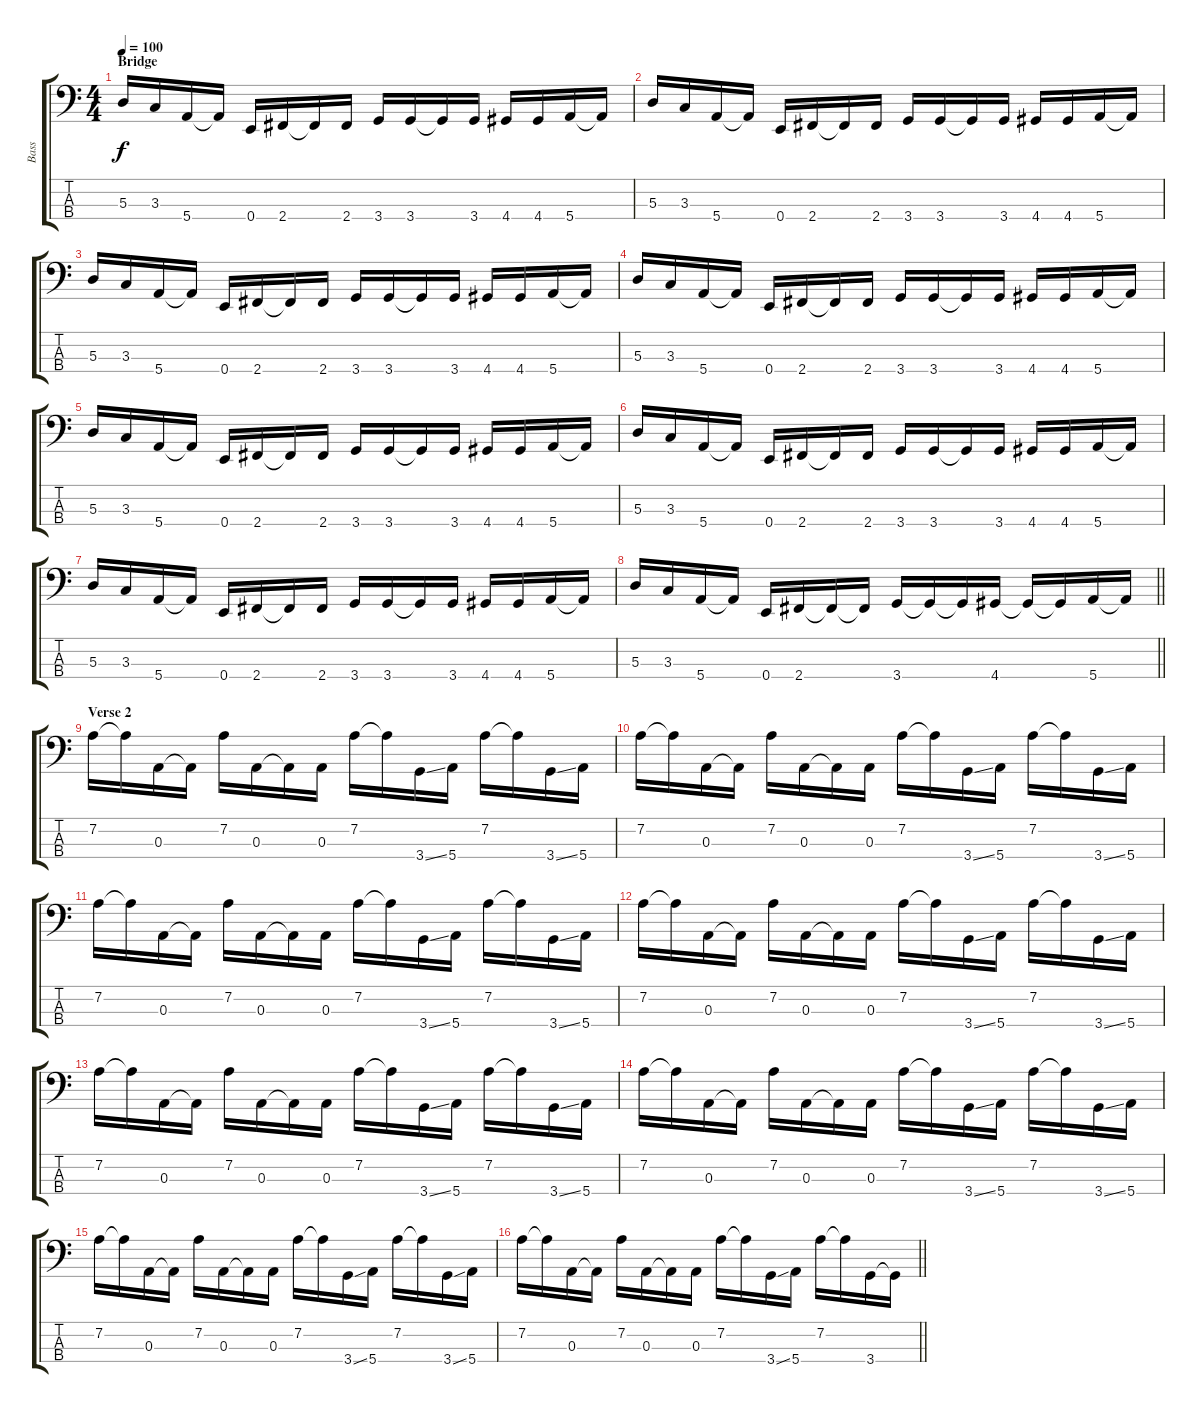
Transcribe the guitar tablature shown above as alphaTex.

\track ("Bass" "Bass") {instrument electricbassfinger}
\staff {score tabs}
\tuning (A2 D2 A1 E1) {hide}
\ts (4 4)
\section ("" "Bridge")
\tempo 100
\clef f4
\ks c
5.3.16{dy f} 3.3.16 5.4.16 5.4{t}.16 0.4.16 2.4.16 2.4{t}.16 2.4.16 3.4.16 3.4.16 3.4{t}.16 3.4.16 4.4.16 4.4.16 5.4.16 5.4{t}.16 |
5.3.16 3.3.16 5.4.16 5.4{t}.16 0.4.16 2.4.16 2.4{t}.16 2.4.16 3.4.16 3.4.16 3.4{t}.16 3.4.16 4.4.16 4.4.16 5.4.16 5.4{t}.16 |
5.3.16 3.3.16 5.4.16 5.4{t}.16 0.4.16 2.4.16 2.4{t}.16 2.4.16 3.4.16 3.4.16 3.4{t}.16 3.4.16 4.4.16 4.4.16 5.4.16 5.4{t}.16 |
5.3.16 3.3.16 5.4.16 5.4{t}.16 0.4.16 2.4.16 2.4{t}.16 2.4.16 3.4.16 3.4.16 3.4{t}.16 3.4.16 4.4.16 4.4.16 5.4.16 5.4{t}.16 |
5.3.16 3.3.16 5.4.16 5.4{t}.16 0.4.16 2.4.16 2.4{t}.16 2.4.16 3.4.16 3.4.16 3.4{t}.16 3.4.16 4.4.16 4.4.16 5.4.16 5.4{t}.16 |
5.3.16 3.3.16 5.4.16 5.4{t}.16 0.4.16 2.4.16 2.4{t}.16 2.4.16 3.4.16 3.4.16 3.4{t}.16 3.4.16 4.4.16 4.4.16 5.4.16 5.4{t}.16 |
5.3.16 3.3.16 5.4.16 5.4{t}.16 0.4.16 2.4.16 2.4{t}.16 2.4.16 3.4.16 3.4.16 3.4{t}.16 3.4.16 4.4.16 4.4.16 5.4.16 5.4{t}.16 |
\barLineRight lightlight
5.3.16 3.3.16 5.4.16 5.4{t}.16 0.4.16 2.4.16 2.4{t}.16 2.4{t}.16 3.4.16 3.4{t}.16 3.4{t}.16 4.4.16 4.4{t}.16 4.4{t}.16 5.4.16 5.4{t}.16 |
\section ("" "Verse 2")
7.2.16 7.2{t}.16 0.3.16 0.3{t}.16 7.2.16 0.3.16 0.3{t}.16 0.3.16 7.2.16 7.2{t}.16 3.4{ss}.16 5.4.16 7.2.16 7.2{t}.16 3.4{ss}.16 5.4.16 |
7.2.16 7.2{t}.16 0.3.16 0.3{t}.16 7.2.16 0.3.16 0.3{t}.16 0.3.16 7.2.16 7.2{t}.16 3.4{ss}.16 5.4.16 7.2.16 7.2{t}.16 3.4{ss}.16 5.4.16 |
7.2.16 7.2{t}.16 0.3.16 0.3{t}.16 7.2.16 0.3.16 0.3{t}.16 0.3.16 7.2.16 7.2{t}.16 3.4{ss}.16 5.4.16 7.2.16 7.2{t}.16 3.4{ss}.16 5.4.16 |
7.2.16 7.2{t}.16 0.3.16 0.3{t}.16 7.2.16 0.3.16 0.3{t}.16 0.3.16 7.2.16 7.2{t}.16 3.4{ss}.16 5.4.16 7.2.16 7.2{t}.16 3.4{ss}.16 5.4.16 |
7.2.16 7.2{t}.16 0.3.16 0.3{t}.16 7.2.16 0.3.16 0.3{t}.16 0.3.16 7.2.16 7.2{t}.16 3.4{ss}.16 5.4.16 7.2.16 7.2{t}.16 3.4{ss}.16 5.4.16 |
7.2.16 7.2{t}.16 0.3.16 0.3{t}.16 7.2.16 0.3.16 0.3{t}.16 0.3.16 7.2.16 7.2{t}.16 3.4{ss}.16 5.4.16 7.2.16 7.2{t}.16 3.4{ss}.16 5.4.16 |
7.2.16 7.2{t}.16 0.3.16 0.3{t}.16 7.2.16 0.3.16 0.3{t}.16 0.3.16 7.2.16 7.2{t}.16 3.4{ss}.16 5.4.16 7.2.16 7.2{t}.16 3.4{ss}.16 5.4.16 |
\barLineRight lightlight
7.2.16 7.2{t}.16 0.3.16 0.3{t}.16 7.2.16 0.3.16 0.3{t}.16 0.3.16 7.2.16 7.2{t}.16 3.4{ss}.16 5.4.16 7.2.16 7.2{t}.16 3.4.16 3.4{t}.16
